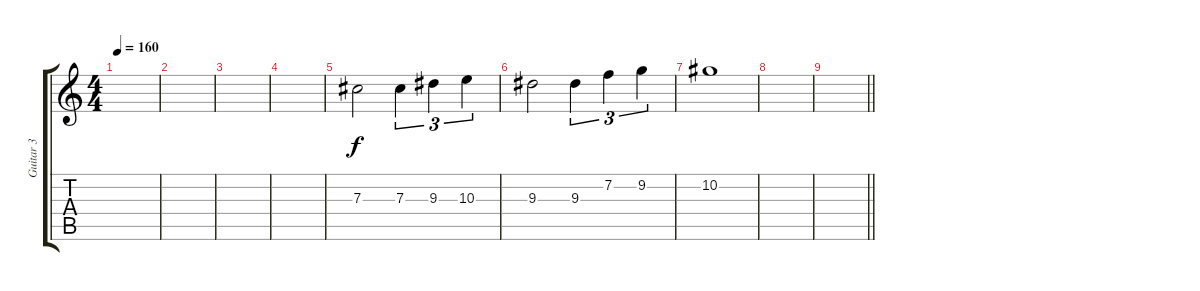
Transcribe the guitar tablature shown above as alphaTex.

\track ("Guitar 3" "Guitar 3") {instrument distortionguitar}
\staff {score tabs}
\tuning (Eb4 Bb3 Gb3 Db3 Ab2 Eb2) {hide}
\ts (4 4)
\tempo 160
\clef g2
\ks c
|
|
|
|
7.3.2 7.3.4{tu (3 2)} 9.3.4{tu (3 2)} 10.3.4{tu (3 2)} |
9.3.2 9.3.4{tu (3 2)} 7.2.4{tu (3 2)} 9.2.4{tu (3 2)} |
10.2.1 |
|
\barLineRight lightlight
